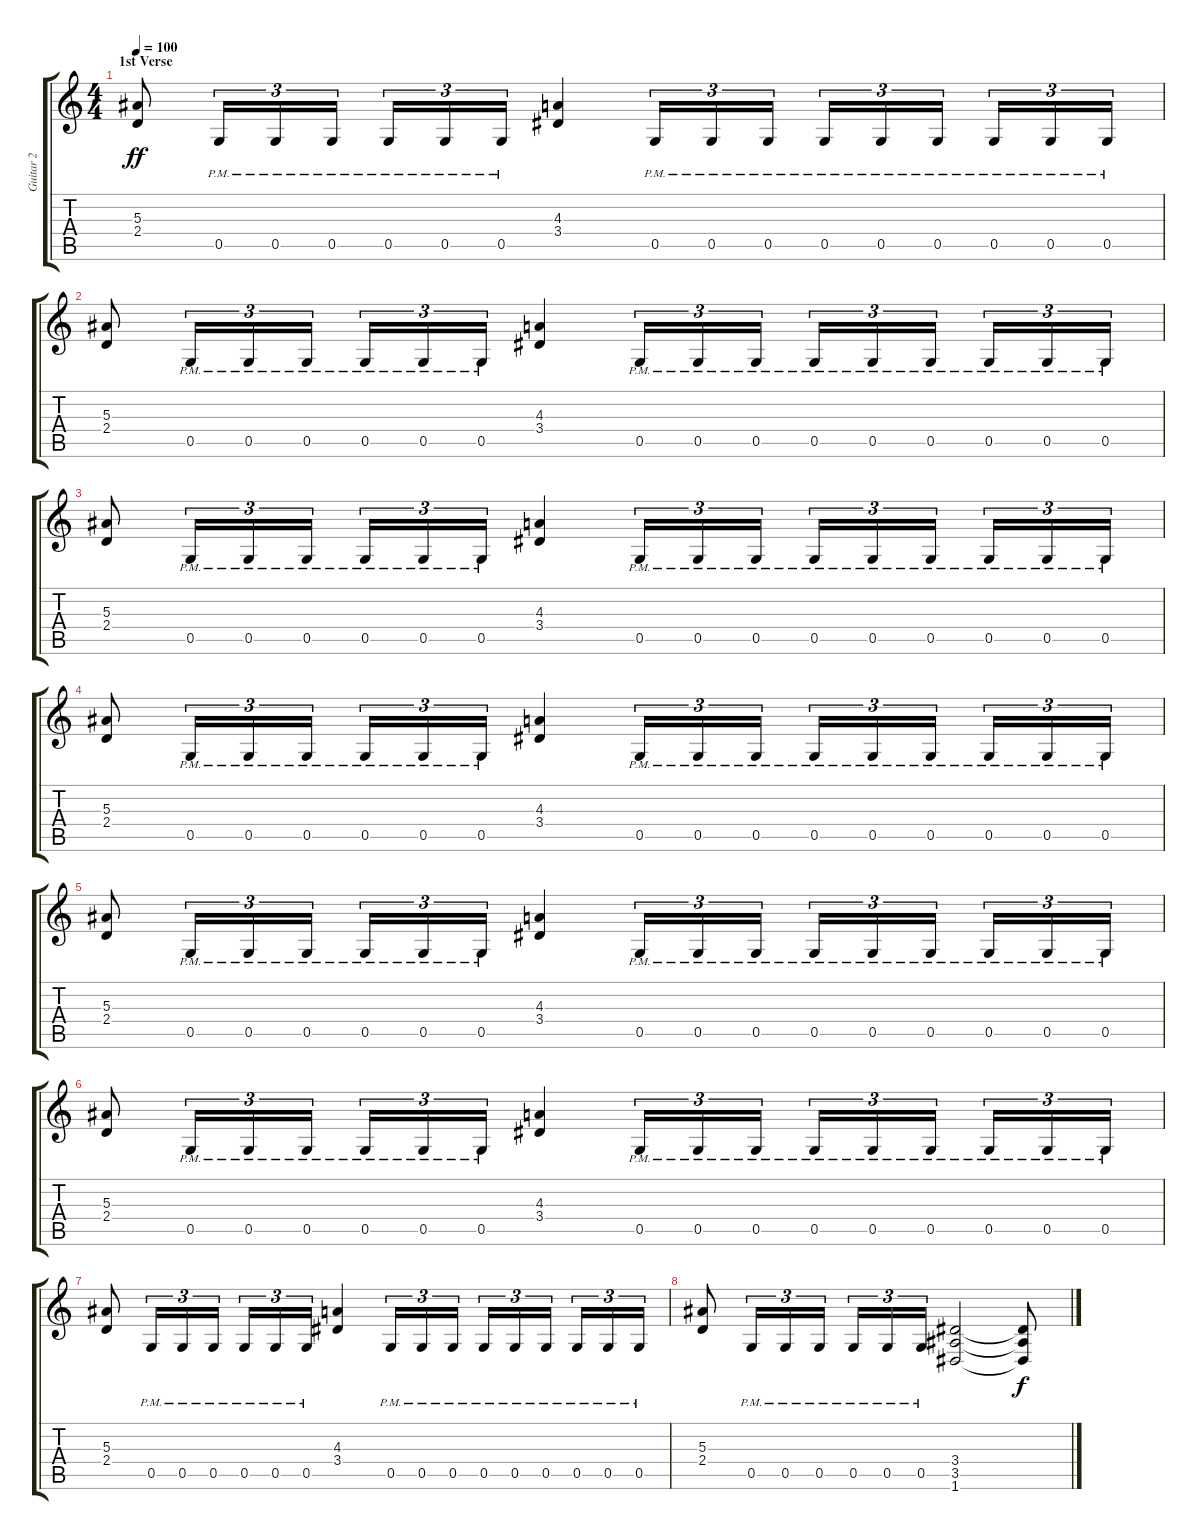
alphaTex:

\track ("Guitar 2" "Guitar 2") {instrument overdrivenguitar}
\staff {score tabs}
\tuning (D4 A3 F3 C3 G2 D2) {hide}
\ts (4 4)
\section ("" "1st Verse")
\tempo 100
\clef g2
\ks c
(5.3 2.4).8{dy ff} 0.5{pm}.16{tu (3 2)} 0.5{pm}.16{tu (3 2)} 0.5{pm}.16{tu (3 2)} 0.5{pm}.16{tu (3 2)} 0.5{pm}.16{tu (3 2)} 0.5{pm}.16{tu (3 2)} (4.3 3.4).4 0.5{pm}.16{tu (3 2)} 0.5{pm}.16{tu (3 2)} 0.5{pm}.16{tu (3 2)} 0.5{pm}.16{tu (3 2)} 0.5{pm}.16{tu (3 2)} 0.5{pm}.16{tu (3 2)} 0.5{pm}.16{tu (3 2)} 0.5{pm}.16{tu (3 2)} 0.5{pm}.16{tu (3 2)} |
(5.3 2.4).8 0.5{pm}.16{tu (3 2)} 0.5{pm}.16{tu (3 2)} 0.5{pm}.16{tu (3 2)} 0.5{pm}.16{tu (3 2)} 0.5{pm}.16{tu (3 2)} 0.5{pm}.16{tu (3 2)} (4.3 3.4).4 0.5{pm}.16{tu (3 2)} 0.5{pm}.16{tu (3 2)} 0.5{pm}.16{tu (3 2)} 0.5{pm}.16{tu (3 2)} 0.5{pm}.16{tu (3 2)} 0.5{pm}.16{tu (3 2)} 0.5{pm}.16{tu (3 2)} 0.5{pm}.16{tu (3 2)} 0.5{pm}.16{tu (3 2)} |
(5.3 2.4).8 0.5{pm}.16{tu (3 2)} 0.5{pm}.16{tu (3 2)} 0.5{pm}.16{tu (3 2)} 0.5{pm}.16{tu (3 2)} 0.5{pm}.16{tu (3 2)} 0.5{pm}.16{tu (3 2)} (4.3 3.4).4 0.5{pm}.16{tu (3 2)} 0.5{pm}.16{tu (3 2)} 0.5{pm}.16{tu (3 2)} 0.5{pm}.16{tu (3 2)} 0.5{pm}.16{tu (3 2)} 0.5{pm}.16{tu (3 2)} 0.5{pm}.16{tu (3 2)} 0.5{pm}.16{tu (3 2)} 0.5{pm}.16{tu (3 2)} |
(5.3 2.4).8 0.5{pm}.16{tu (3 2)} 0.5{pm}.16{tu (3 2)} 0.5{pm}.16{tu (3 2)} 0.5{pm}.16{tu (3 2)} 0.5{pm}.16{tu (3 2)} 0.5{pm}.16{tu (3 2)} (4.3 3.4).4 0.5{pm}.16{tu (3 2)} 0.5{pm}.16{tu (3 2)} 0.5{pm}.16{tu (3 2)} 0.5{pm}.16{tu (3 2)} 0.5{pm}.16{tu (3 2)} 0.5{pm}.16{tu (3 2)} 0.5{pm}.16{tu (3 2)} 0.5{pm}.16{tu (3 2)} 0.5{pm}.16{tu (3 2)} |
(5.3 2.4).8 0.5{pm}.16{tu (3 2)} 0.5{pm}.16{tu (3 2)} 0.5{pm}.16{tu (3 2)} 0.5{pm}.16{tu (3 2)} 0.5{pm}.16{tu (3 2)} 0.5{pm}.16{tu (3 2)} (4.3 3.4).4 0.5{pm}.16{tu (3 2)} 0.5{pm}.16{tu (3 2)} 0.5{pm}.16{tu (3 2)} 0.5{pm}.16{tu (3 2)} 0.5{pm}.16{tu (3 2)} 0.5{pm}.16{tu (3 2)} 0.5{pm}.16{tu (3 2)} 0.5{pm}.16{tu (3 2)} 0.5{pm}.16{tu (3 2)} |
(5.3 2.4).8 0.5{pm}.16{tu (3 2)} 0.5{pm}.16{tu (3 2)} 0.5{pm}.16{tu (3 2)} 0.5{pm}.16{tu (3 2)} 0.5{pm}.16{tu (3 2)} 0.5{pm}.16{tu (3 2)} (4.3 3.4).4 0.5{pm}.16{tu (3 2)} 0.5{pm}.16{tu (3 2)} 0.5{pm}.16{tu (3 2)} 0.5{pm}.16{tu (3 2)} 0.5{pm}.16{tu (3 2)} 0.5{pm}.16{tu (3 2)} 0.5{pm}.16{tu (3 2)} 0.5{pm}.16{tu (3 2)} 0.5{pm}.16{tu (3 2)} |
(5.3 2.4).8 0.5{pm}.16{tu (3 2)} 0.5{pm}.16{tu (3 2)} 0.5{pm}.16{tu (3 2)} 0.5{pm}.16{tu (3 2)} 0.5{pm}.16{tu (3 2)} 0.5{pm}.16{tu (3 2)} (4.3 3.4).4 0.5{pm}.16{tu (3 2)} 0.5{pm}.16{tu (3 2)} 0.5{pm}.16{tu (3 2)} 0.5{pm}.16{tu (3 2)} 0.5{pm}.16{tu (3 2)} 0.5{pm}.16{tu (3 2)} 0.5{pm}.16{tu (3 2)} 0.5{pm}.16{tu (3 2)} 0.5{pm}.16{tu (3 2)} |
(5.3 2.4).8 0.5{pm}.16{tu (3 2)} 0.5{pm}.16{tu (3 2)} 0.5{pm}.16{tu (3 2)} 0.5{pm}.16{tu (3 2)} 0.5{pm}.16{tu (3 2)} 0.5{pm}.16{tu (3 2)} (3.4 3.5 1.6).2 (3.4{t} 3.5{t} 1.6{t}).8{dy f}
